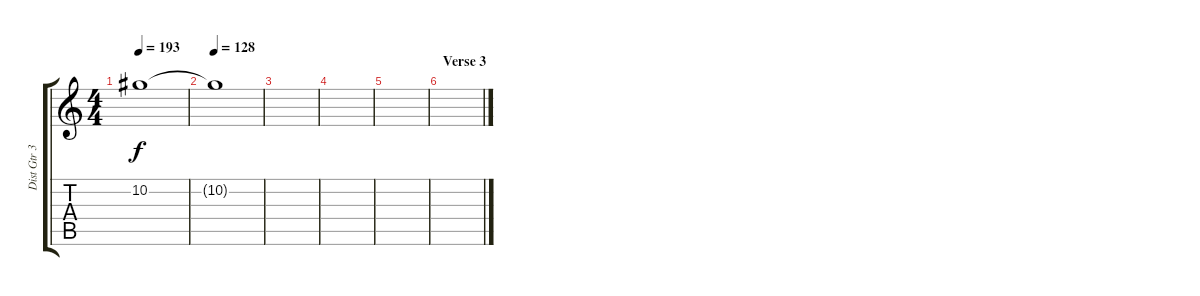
\track ("Dist Gtr 3" "Dist Gtr 3") {instrument distortionguitar}
\staff {score tabs}
\tuning (Eb4 Bb3 Gb3 Db3 Ab2 Eb2) {hide}
\ts (4 4)
\tempo 193
\clef g2
\ks c
10.2{t}.1{dy f} |
\tempo 128
10.2{t}.1 |
|
|
|
\section ("" "Verse 3")
